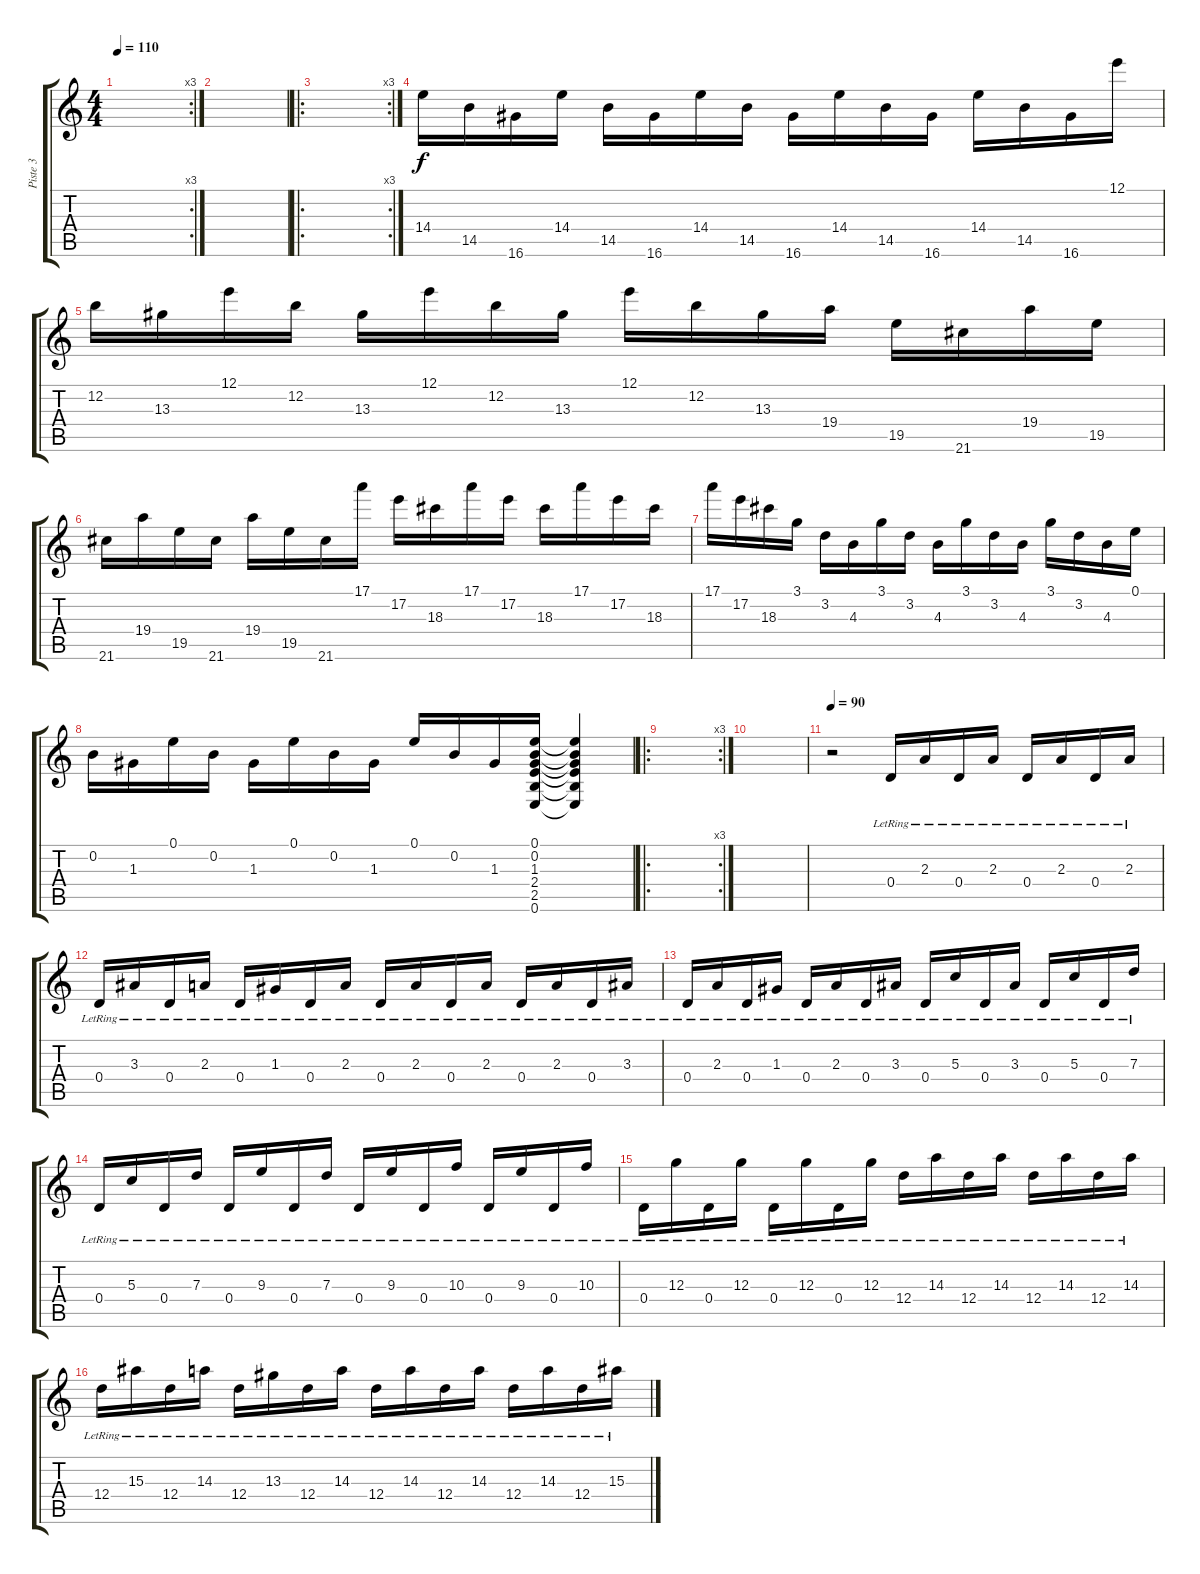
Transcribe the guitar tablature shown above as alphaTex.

\track ("Piste 3" "Piste 3") {instrument overdrivenguitar}
\staff {score tabs}
\tuning (E4 B3 G3 D3 A2 E2) {hide}
\rc 3
\ts (4 4)
\tempo 110
\clef g2
\ks c
|
|
\ro
\rc 3
|
14.4.16 14.5.16 16.6.16 14.4.16 14.5.16 16.6.16 14.4.16 14.5.16 16.6.16 14.4.16 14.5.16 16.6.16 14.4.16 14.5.16 16.6.16 12.1.16 |
12.2.16 13.3.16 12.1.16 12.2.16 13.3.16 12.1.16 12.2.16 13.3.16 12.1.16 12.2.16 13.3.16 19.4.16 19.5.16 21.6.16 19.4.16 19.5.16 |
21.6.16 19.4.16 19.5.16 21.6.16 19.4.16 19.5.16 21.6.16 17.1.16 17.2.16 18.3.16 17.1.16 17.2.16 18.3.16 17.1.16 17.2.16 18.3.16 |
17.1.16 17.2.16 18.3.16 3.1.16 3.2.16 4.3.16 3.1.16 3.2.16 4.3.16 3.1.16 3.2.16 4.3.16 3.1.16 3.2.16 4.3.16 0.1.16 |
0.2.16 1.3.16 0.1.16 0.2.16 1.3.16 0.1.16 0.2.16 1.3.16 0.1.16 0.2.16 1.3.16 (0.1 0.2 1.3 2.4 2.5 0.6).16 (0.1{t} 0.2{t} 1.3{t} 2.4{t} 2.5{t} 0.6{t}).4 |
\ro
\rc 3
|
|
\tempo 90
r.2 0.4{lr}.16 2.3{lr}.16 0.4{lr}.16 2.3{lr}.16 0.4{lr}.16 2.3{lr}.16 0.4{lr}.16 2.3{lr}.16 |
0.4{lr}.16 3.3{lr}.16 0.4{lr}.16 2.3{lr}.16 0.4{lr}.16 1.3{lr}.16 0.4{lr}.16 2.3{lr}.16 0.4{lr}.16 2.3{lr}.16 0.4{lr}.16 2.3{lr}.16 0.4{lr}.16 2.3{lr}.16 0.4{lr}.16 3.3{lr}.16 |
0.4{lr}.16 2.3{lr}.16 0.4{lr}.16 1.3{lr}.16 0.4{lr}.16 2.3{lr}.16 0.4{lr}.16 3.3{lr}.16 0.4{lr}.16 5.3{lr}.16 0.4{lr}.16 3.3{lr}.16 0.4{lr}.16 5.3{lr}.16 0.4{lr}.16 7.3{lr}.16 |
0.4{lr}.16 5.3{lr}.16 0.4{lr}.16 7.3{lr}.16 0.4{lr}.16 9.3{lr}.16 0.4{lr}.16 7.3{lr}.16 0.4{lr}.16 9.3{lr}.16 0.4{lr}.16 10.3{lr}.16 0.4{lr}.16 9.3{lr}.16 0.4{lr}.16 10.3{lr}.16 |
0.4{lr}.16 12.3{lr}.16 0.4{lr}.16 12.3{lr}.16 0.4{lr}.16 12.3{lr}.16 0.4{lr}.16 12.3{lr}.16 12.4{lr}.16 14.3{lr}.16 12.4{lr}.16 14.3{lr}.16 12.4{lr}.16 14.3{lr}.16 12.4{lr}.16 14.3{lr}.16 |
12.4{lr}.16 15.3{lr}.16 12.4{lr}.16 14.3{lr}.16 12.4{lr}.16 13.3{lr}.16 12.4{lr}.16 14.3{lr}.16 12.4{lr}.16 14.3{lr}.16 12.4{lr}.16 14.3{lr}.16 12.4{lr}.16 14.3{lr}.16 12.4{lr}.16 15.3{lr}.16
